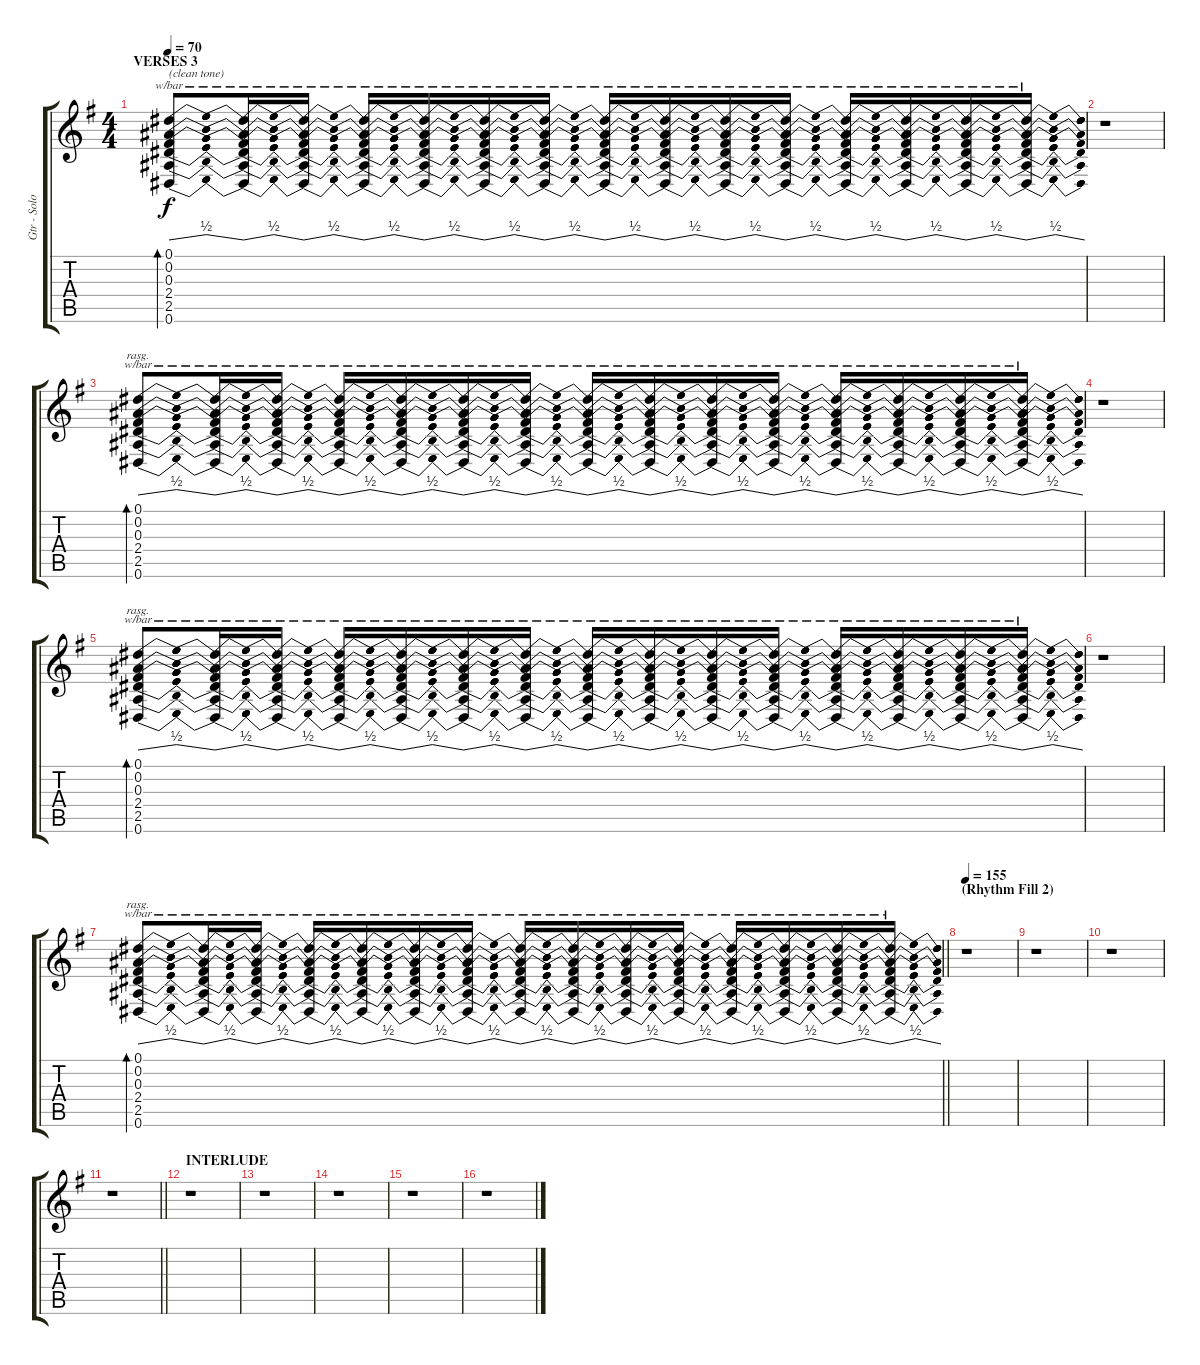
\track ("Gtr - Solo" "Gtr - Solo") {instrument overdrivenguitar}
\staff {score tabs}
\tuning (Eb4 Bb3 Gb3 Db3 Ab2 Eb2) {hide}
\ts (4 4)
\section ("" "VERSES 3")
\tempo 70
\clef g2
\ks eminor
(0.1 0.2 0.3 2.4 2.5 0.6).8{tbe (dip default 0 0 30 2 60 0) bd 480 txt "(clean tone)" dy f volume 8 instrument overdrivenguitar} (0.1{t} 0.2{t} 0.3{t} 2.4{t} 2.5{t} 0.6{t}).16{tbe (dip default 0 0 30 2 60 0)} (0.1{t} 0.2{t} 0.3{t} 2.4{t} 2.5{t} 0.6{t}).16{tbe (dip default 0 0 30 2 60 0)} (0.1{t} 0.2{t} 0.3{t} 2.4{t} 2.5{t} 0.6{t}).16{tbe (dip default 0 0 30 2 60 0)} (0.1{t} 0.2{t} 0.3{t} 2.4{t} 2.5{t} 0.6{t}).16{tbe (dip default 0 0 30 2 60 0)} (0.1{t} 0.2{t} 0.3{t} 2.4{t} 2.5{t} 0.6{t}).16{tbe (dip default 0 0 30 2 60 0)} (0.1{t} 0.2{t} 0.3{t} 2.4{t} 2.5{t} 0.6{t}).16{tbe (dip default 0 0 30 2 60 0)} (0.1{t} 0.2{t} 0.3{t} 2.4{t} 2.5{t} 0.6{t}).16{tbe (dip default 0 0 30 2 60 0)} (0.1{t} 0.2{t} 0.3{t} 2.4{t} 2.5{t} 0.6{t}).16{tbe (dip default 0 0 30 2 60 0)} (0.1{t} 0.2{t} 0.3{t} 2.4{t} 2.5{t} 0.6{t}).16{tbe (dip default 0 0 30 2 60 0)} (0.1{t} 0.2{t} 0.3{t} 2.4{t} 2.5{t} 0.6{t}).16{tbe (dip default 0 0 30 2 60 0)} (0.1{t} 0.2{t} 0.3{t} 2.4{t} 2.5{t} 0.6{t}).16{tbe (dip default 0 0 30 2 60 0)} (0.1{t} 0.2{t} 0.3{t} 2.4{t} 2.5{t} 0.6{t}).16{tbe (dip default 0 0 30 2 60 0)} (0.1{t} 0.2{t} 0.3{t} 2.4{t} 2.5{t} 0.6{t}).16{tbe (dip default 0 0 30 2 60 0)} (0.1{t} 0.2{t} 0.3{t} 2.4{t} 2.5{t} 0.6{t}).16{tbe (dip default 0 0 30 2 60 0)} |
r.1 |
(0.1 0.2 0.3 2.4 2.5 0.6).8{tbe (dip default 0 0 30 2 60 0) bd 240 rasg ii} (0.1{t} 0.2{t} 0.3{t} 2.4{t} 2.5{t} 0.6{t}).16{tbe (dip default 0 0 30 2 60 0)} (0.1{t} 0.2{t} 0.3{t} 2.4{t} 2.5{t} 0.6{t}).16{tbe (dip default 0 0 30 2 60 0)} (0.1{t} 0.2{t} 0.3{t} 2.4{t} 2.5{t} 0.6{t}).16{tbe (dip default 0 0 30 2 60 0)} (0.1{t} 0.2{t} 0.3{t} 2.4{t} 2.5{t} 0.6{t}).16{tbe (dip default 0 0 30 2 60 0)} (0.1{t} 0.2{t} 0.3{t} 2.4{t} 2.5{t} 0.6{t}).16{tbe (dip default 0 0 30 2 60 0)} (0.1{t} 0.2{t} 0.3{t} 2.4{t} 2.5{t} 0.6{t}).16{tbe (dip default 0 0 30 2 60 0)} (0.1{t} 0.2{t} 0.3{t} 2.4{t} 2.5{t} 0.6{t}).16{tbe (dip default 0 0 30 2 60 0)} (0.1{t} 0.2{t} 0.3{t} 2.4{t} 2.5{t} 0.6{t}).16{tbe (dip default 0 0 30 2 60 0)} (0.1{t} 0.2{t} 0.3{t} 2.4{t} 2.5{t} 0.6{t}).16{tbe (dip default 0 0 30 2 60 0)} (0.1{t} 0.2{t} 0.3{t} 2.4{t} 2.5{t} 0.6{t}).16{tbe (dip default 0 0 30 2 60 0)} (0.1{t} 0.2{t} 0.3{t} 2.4{t} 2.5{t} 0.6{t}).16{tbe (dip default 0 0 30 2 60 0)} (0.1{t} 0.2{t} 0.3{t} 2.4{t} 2.5{t} 0.6{t}).16{tbe (dip default 0 0 30 2 60 0)} (0.1{t} 0.2{t} 0.3{t} 2.4{t} 2.5{t} 0.6{t}).16{tbe (dip default 0 0 30 2 60 0)} (0.1{t} 0.2{t} 0.3{t} 2.4{t} 2.5{t} 0.6{t}).16{tbe (dip default 0 0 30 2 60 0)} |
r.1 |
(0.1 0.2 0.3 2.4 2.5 0.6).8{tbe (dip default 0 0 30 2 60 0) bd 240 rasg ii} (0.1{t} 0.2{t} 0.3{t} 2.4{t} 2.5{t} 0.6{t}).16{tbe (dip default 0 0 30 2 60 0)} (0.1{t} 0.2{t} 0.3{t} 2.4{t} 2.5{t} 0.6{t}).16{tbe (dip default 0 0 30 2 60 0)} (0.1{t} 0.2{t} 0.3{t} 2.4{t} 2.5{t} 0.6{t}).16{tbe (dip default 0 0 30 2 60 0)} (0.1{t} 0.2{t} 0.3{t} 2.4{t} 2.5{t} 0.6{t}).16{tbe (dip default 0 0 30 2 60 0)} (0.1{t} 0.2{t} 0.3{t} 2.4{t} 2.5{t} 0.6{t}).16{tbe (dip default 0 0 30 2 60 0)} (0.1{t} 0.2{t} 0.3{t} 2.4{t} 2.5{t} 0.6{t}).16{tbe (dip default 0 0 30 2 60 0)} (0.1{t} 0.2{t} 0.3{t} 2.4{t} 2.5{t} 0.6{t}).16{tbe (dip default 0 0 30 2 60 0)} (0.1{t} 0.2{t} 0.3{t} 2.4{t} 2.5{t} 0.6{t}).16{tbe (dip default 0 0 30 2 60 0)} (0.1{t} 0.2{t} 0.3{t} 2.4{t} 2.5{t} 0.6{t}).16{tbe (dip default 0 0 30 2 60 0)} (0.1{t} 0.2{t} 0.3{t} 2.4{t} 2.5{t} 0.6{t}).16{tbe (dip default 0 0 30 2 60 0)} (0.1{t} 0.2{t} 0.3{t} 2.4{t} 2.5{t} 0.6{t}).16{tbe (dip default 0 0 30 2 60 0)} (0.1{t} 0.2{t} 0.3{t} 2.4{t} 2.5{t} 0.6{t}).16{tbe (dip default 0 0 30 2 60 0)} (0.1{t} 0.2{t} 0.3{t} 2.4{t} 2.5{t} 0.6{t}).16{tbe (dip default 0 0 30 2 60 0)} (0.1{t} 0.2{t} 0.3{t} 2.4{t} 2.5{t} 0.6{t}).16{tbe (dip default 0 0 30 2 60 0)} |
r.1 |
\barLineRight lightlight
(0.1 0.2 0.3 2.4 2.5 0.6).8{tbe (dip default 0 0 30 2 60 0) bd 240 rasg ii} (0.1{t} 0.2{t} 0.3{t} 2.4{t} 2.5{t} 0.6{t}).16{tbe (dip default 0 0 30 2 60 0)} (0.1{t} 0.2{t} 0.3{t} 2.4{t} 2.5{t} 0.6{t}).16{tbe (dip default 0 0 30 2 60 0)} (0.1{t} 0.2{t} 0.3{t} 2.4{t} 2.5{t} 0.6{t}).16{tbe (dip default 0 0 30 2 60 0)} (0.1{t} 0.2{t} 0.3{t} 2.4{t} 2.5{t} 0.6{t}).16{tbe (dip default 0 0 30 2 60 0)} (0.1{t} 0.2{t} 0.3{t} 2.4{t} 2.5{t} 0.6{t}).16{tbe (dip default 0 0 30 2 60 0)} (0.1{t} 0.2{t} 0.3{t} 2.4{t} 2.5{t} 0.6{t}).16{tbe (dip default 0 0 30 2 60 0)} (0.1{t} 0.2{t} 0.3{t} 2.4{t} 2.5{t} 0.6{t}).16{tbe (dip default 0 0 30 2 60 0)} (0.1{t} 0.2{t} 0.3{t} 2.4{t} 2.5{t} 0.6{t}).16{tbe (dip default 0 0 30 2 60 0)} (0.1{t} 0.2{t} 0.3{t} 2.4{t} 2.5{t} 0.6{t}).16{tbe (dip default 0 0 30 2 60 0)} (0.1{t} 0.2{t} 0.3{t} 2.4{t} 2.5{t} 0.6{t}).16{tbe (dip default 0 0 30 2 60 0)} (0.1{t} 0.2{t} 0.3{t} 2.4{t} 2.5{t} 0.6{t}).16{tbe (dip default 0 0 30 2 60 0)} (0.1{t} 0.2{t} 0.3{t} 2.4{t} 2.5{t} 0.6{t}).16{tbe (dip default 0 0 30 2 60 0)} (0.1{t} 0.2{t} 0.3{t} 2.4{t} 2.5{t} 0.6{t}).16{tbe (dip default 0 0 30 2 60 0)} (0.1{t} 0.2{t} 0.3{t} 2.4{t} 2.5{t} 0.6{t}).16{tbe (dip default 0 0 30 2 60 0)} |
\section ("" "(Rhythm Fill 2)")
\tempo 155
r.1 |
r.1 |
r.1 |
\barLineRight lightlight
r.1 |
\section ("" "INTERLUDE")
r.1 |
r.1 |
r.1 |
r.1 |
r.1
